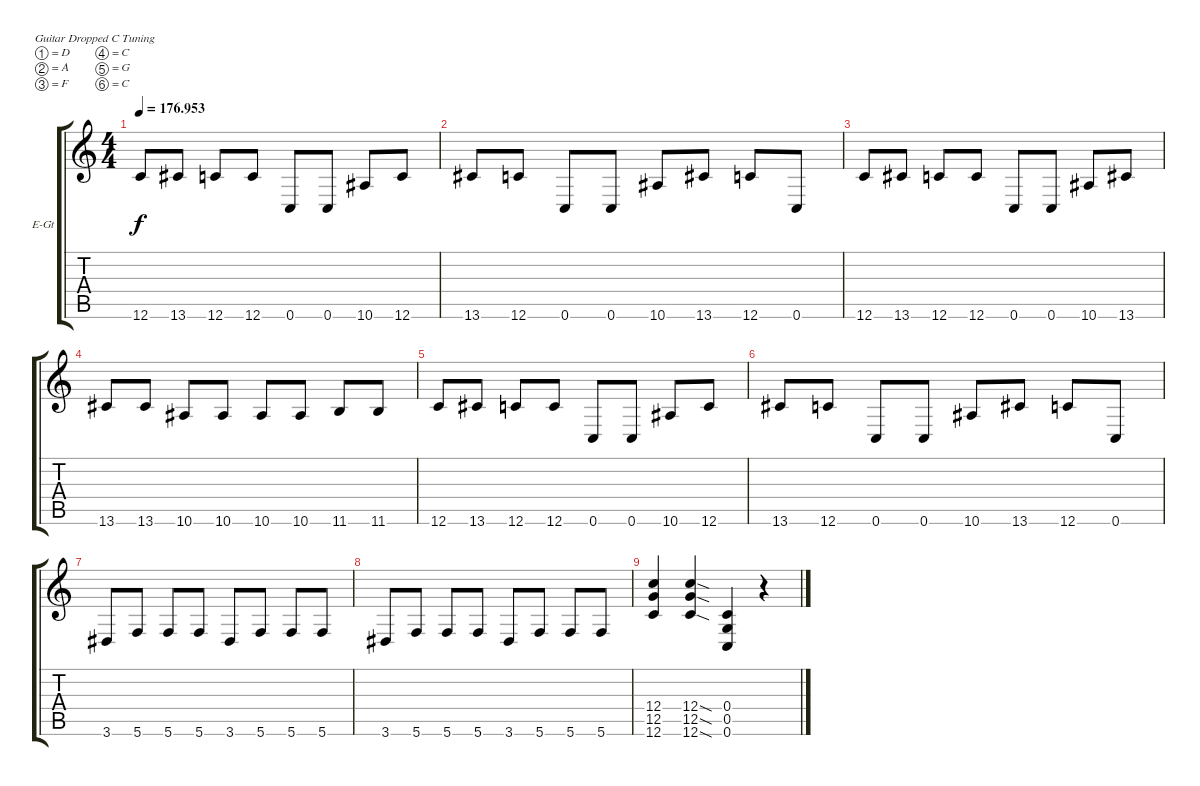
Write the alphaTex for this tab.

\defaultSystemsLayout 4
\bracketExtendMode groupsimilarinstruments
\firstSystemTrackNameOrientation horizontal
\otherSystemsTrackNameOrientation horizontal
\track ("Paul" "E-Gt") {solo instrument distortionguitar}
\staff {score tabs}
\tuning (D4 A3 F3 C3 G2 C2)
\ts (4 4)
\tempo
176.953
\accidentals auto
\clef g2
\ottava regular
\simile none
\ks c
12.6.8{dy f} 13.6.8 12.6.8 12.6.8 0.6.8 0.6.8 10.6.8 12.6.8 |
13.6.8 12.6.8 0.6.8 0.6.8 10.6.8 13.6.8 12.6.8 0.6.8 |
12.6.8 13.6.8 12.6.8 12.6.8 0.6.8 0.6.8 10.6.8 13.6.8 |
13.6.8 13.6.8 10.6.8 10.6.8 10.6.8 10.6.8 11.6.8 11.6.8 |
12.6.8 13.6.8 12.6.8 12.6.8 0.6.8 0.6.8 10.6.8 12.6.8 |
13.6.8 12.6.8 0.6.8 0.6.8 10.6.8 13.6.8 12.6.8 0.6.8 |
3.6.8 5.6.8 5.6.8 5.6.8 3.6.8 5.6.8 5.6.8 5.6.8 |
3.6.8 5.6.8 5.6.8 5.6.8 3.6.8 5.6.8 5.6.8 5.6.8 |
(12.6 12.5 12.4).4 (12.6{sod} 12.5{sod} 12.4{sod}).4 (0.6 0.5 0.4).4 r.4
